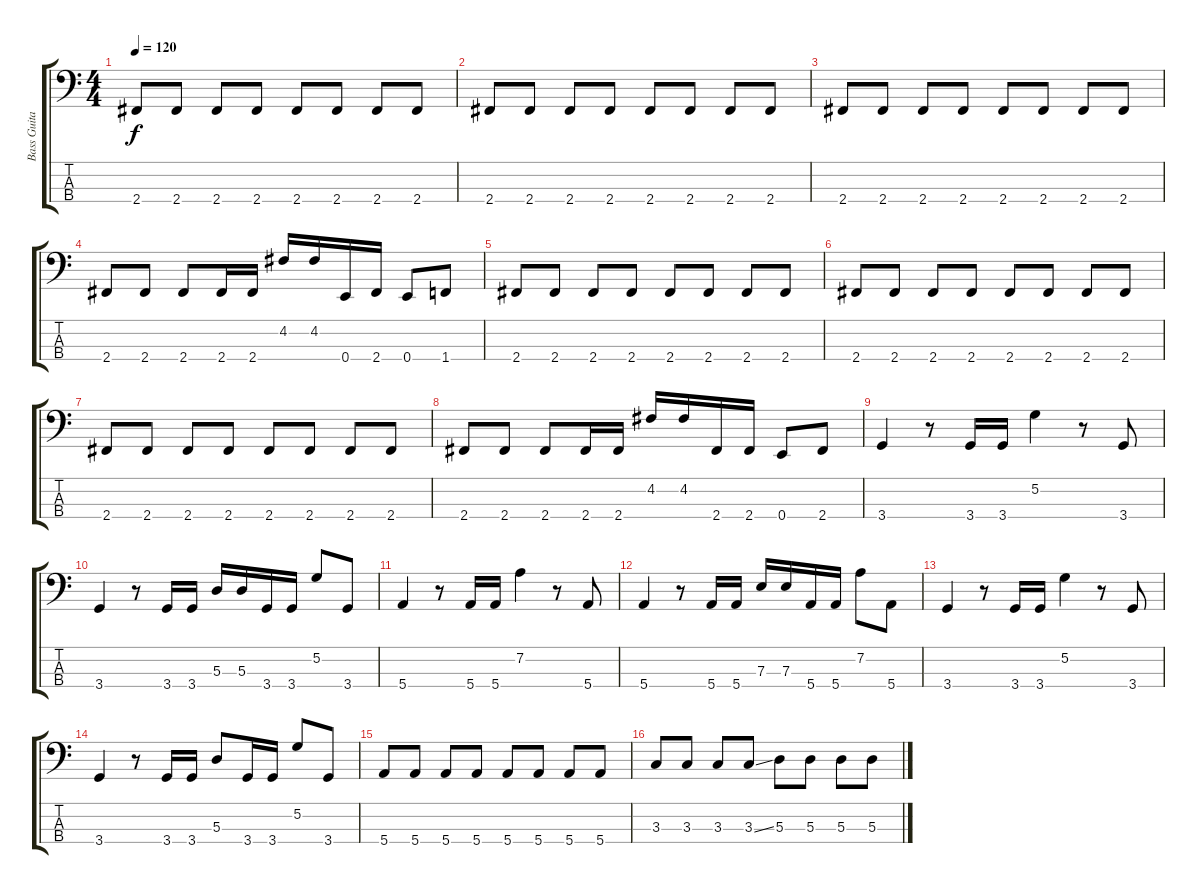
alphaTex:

\track ("Bass Guitar" "Bass Guita") {instrument electricbassfinger}
\staff {score tabs}
\tuning (G2 D2 A1 E1) {hide}
\ts (4 4)
\tempo 120
\clef f4
\ks c
2.4.8{dy f} 2.4.8 2.4.8 2.4.8 2.4.8 2.4.8 2.4.8 2.4.8 |
2.4.8 2.4.8 2.4.8 2.4.8 2.4.8 2.4.8 2.4.8 2.4.8 |
2.4.8 2.4.8 2.4.8 2.4.8 2.4.8 2.4.8 2.4.8 2.4.8 |
2.4.8 2.4.8 2.4.8 2.4.16 2.4.16 4.2.16 4.2.16 0.4.16 2.4.16 0.4.8 1.4.8 |
2.4.8 2.4.8 2.4.8 2.4.8 2.4.8 2.4.8 2.4.8 2.4.8 |
2.4.8 2.4.8 2.4.8 2.4.8 2.4.8 2.4.8 2.4.8 2.4.8 |
2.4.8 2.4.8 2.4.8 2.4.8 2.4.8 2.4.8 2.4.8 2.4.8 |
2.4.8 2.4.8 2.4.8 2.4.16 2.4.16 4.2.16 4.2.16 2.4.16 2.4.16 0.4.8 2.4.8 |
3.4.4 r.8 3.4.16 3.4.16 5.2.4 r.8 3.4.8 |
3.4.4 r.8 3.4.16 3.4.16 5.3.16 5.3.16 3.4.16 3.4.16 5.2.8 3.4.8 |
5.4.4 r.8 5.4.16 5.4.16 7.2.4 r.8 5.4.8 |
5.4.4 r.8 5.4.16 5.4.16 7.3.16 7.3.16 5.4.16 5.4.16 7.2.8 5.4.8 |
3.4.4 r.8 3.4.16 3.4.16 5.2.4 r.8 3.4.8 |
3.4.4 r.8 3.4.16 3.4.16 5.3.8 3.4.16 3.4.16 5.2.8 3.4.8 |
5.4.8 5.4.8 5.4.8 5.4.8 5.4.8 5.4.8 5.4.8 5.4.8 |
3.3.8 3.3.8 3.3.8 3.3{ss}.8 5.3.8 5.3.8 5.3.8 5.3.8
